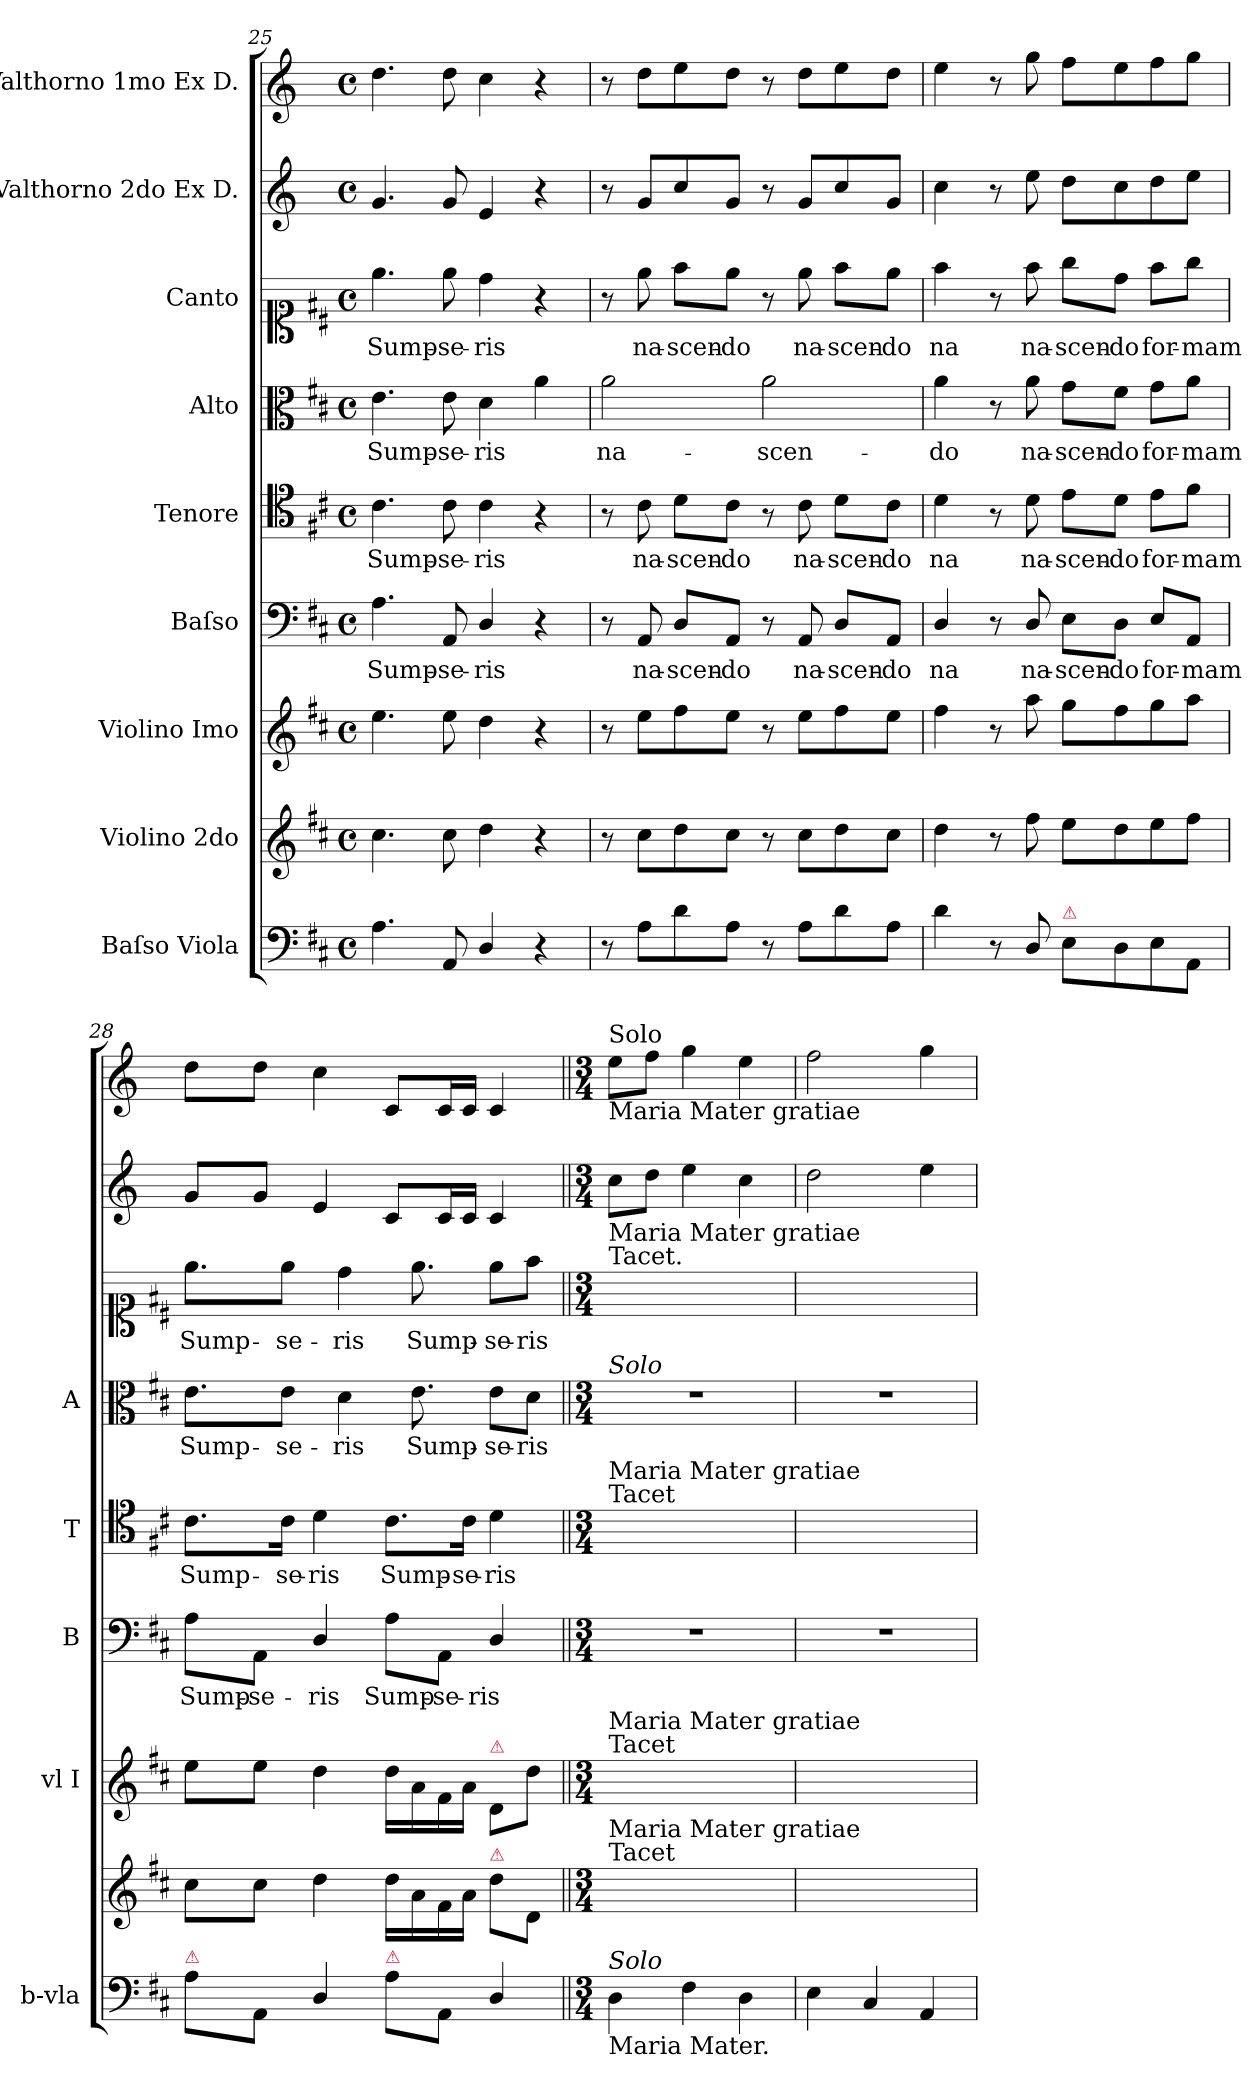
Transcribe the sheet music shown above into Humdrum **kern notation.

**kern	**kern	**kern	**kern	**text	**kern	**text	**kern	**text	**kern	**text	**kern	**kern
*part9	*part8	*part7	*part6	*part6	*part5	*part5	*part4	*part4	*part3	*part3	*part2	*part1
*staff9	*staff8	*staff7	*staff6	*staff6	*staff5	*staff5	*staff4	*staff4	*staff3	*staff3	*staff2	*staff1
*I"Baſso Viola	*I"Violino 2do	*I"Violino Imo	*I"Baſso	*	*I"Tenore	*	*I"Alto	*	*I"Canto	*	*I"Valthorno 2do Ex D.	*I"Valthorno 1mo Ex D.
*I'b-vla	*	*I'vl I	*I'B	*	*I'T	*	*I'A	*	*	*	*	*
*clefF4	*clefG2	*clefG2	*clefF4	*	*clefC4	*	*clefC3	*	*clefC1	*	*clefG2	*clefG2
*	*	*	*	*	*	*	*	*	*	*	*ITrd6c10	*ITrd6c10
*k[f#c#]	*k[f#c#]	*k[f#c#]	*k[f#c#]	*	*k[f#c#]	*	*k[f#c#]	*	*k[f#c#]	*	*k[f#c#]	*k[f#c#]
*D:	*D:	*D:	*D:	*	*D:	*	*D:	*	*D:	*	*D:	*D:
*M4/4	*M4/4	*M4/4	*M4/4	*	*M4/4	*	*M4/4	*	*M4/4	*	*M4/4	*M4/4
*met(c)	*met(c)	*met(c)	*met(c)	*	*met(c)	*	*met(c)	*	*met(c)	*	*met(c)	*met(c)
=25	=25	=25	=25	=25	=25	=25	=25	=25	=25	=25	=25	=25
4.A\	4.cc#\	4.ee\	4.A\	Sump-	4.c#\	Sump-	4.e\	Sump-	4.ee\	Sump-	4.A/	4.e\
8AA/	8cc#\	8ee\	8AA/	-se-	8c#\	-se-	8e\	-se-	8ee\	-se-	8A/	8e\
4D/	4dd\	4dd\	4D/	-ris	4c#\	-ris	4d\	-ris	4dd\	-ris	4F#/	4d\
4r	4r	4r	4r	.	4r	.	4a\	.	4r	.	4r	4r
=26	=26	=26	=26	=26	=26	=26	=26	=26	=26	=26	=26	=26
8r	8r	8r	8r	.	8r	.	2a\	na-	8r	.	8r	8r
8A\L	8cc#\L	8ee\L	8AA/	na-	8c#\	na-	.	.	8ee\	na-	8A/L	8e\L
8d\	8dd\	8ff#\	8D/L	-scen-	8d\L	-scen-	.	.	8ff#\L	-scen-	8d/	8f#\
8A\J	8cc#\J	8ee\J	8AA/J	-do	8c#\J	-do	.	.	8ee\J	-do	8A/J	8e\J
8r	8r	8r	8r	.	8r	.	2a\	-scen-	8r	.	8r	8r
!	!	!	!	!LO:LY:i	!	!LO:LY:i	!	!	!	!	!	!
8A\L	8cc#\L	8ee\L	8AA/	na-	8c#\	na-	.	.	8ee\	na-	8A/L	8e\L
!	!	!	!	!LO:LY:i	!	!LO:LY:i	!	!	!	!	!	!
8d\	8dd\	8ff#\	8D/L	-scen-	8d\L	-scen-	.	.	8ff#\L	-scen-	8d/	8f#\
!	!	!	!	!LO:LY:i	!	!LO:LY:i	!	!	!	!	!	!
8A\J	8cc#\J	8ee\J	8AA/J	-do	8c#\J	-do	.	.	8ee\J	-do	8A/J	8e\J
=27	=27	=27	=27	=27	=27	=27	=27	=27	=27	=27	=27	=27
4d\	4dd\	4ff#\	4D/	-na	4d\	-na	4a\	-do	4ff#\	-na	4d\	4f#\
8r	8r	8r	8r	.	8r	.	8r	.	8r	.	8r	8r
8D/	8ff#\	8aa\	8D/	na-	8d\	na-	8a\	na-	8ff#\	na-	8f#\	8a\
!LO:TX:a:color=crimson:t=⚠	!	!	!	!	!	!	!	!	!	!	!	!
8E\L	8ee\L	8gg\L	8E\L	-scen-	8e\L	-scen-	8g\L	-scen-	8gg\L	-scen-	8e\L	8g\L
8D\	8dd\	8ff#\	8D\J	-do	8d\J	-do	8f#\J	-do	8dd\J	-do	8d\	8f#\
8E\	8ee\	8gg\	8E/L	for-	8e\L	for-	8g\L	for-	8ff#\L	for-	8e\	8g\
8AA\J	8ff#\J	8aa\J	8AA/J	-mam	8f#\J	-mam	8a\J	-mam	8gg\J	-mam	8f#\J	8a\J
=28	=28	=28	=28	=28	=28	=28	=28	=28	=28	=28	=28	=28
!LO:TX:a:color=crimson:t=⚠	!	!	!	!	!	!	!	!	!	!	!	!
8A\L	8cc#\L	8ee\L	8A\L	Sump-	8.c#\L	Sump-	8.e\L	Sump-	8.ee\L	Sump-	8A/L	8e\L
8AA\J	8cc#\J	8ee\J	8AA\J	-se-	.	.	.	.	.	.	8A/J	8e\J
.	.	.	.	.	16c#\Jk	-se-	8e\J	-se-	8ee\J	-se-	.	.
4D/	4dd\	4dd\	4D/	-ris	4d\	-ris	.	.	.	.	4F#/	4d\
.	.	.	.	.	.	.	4d\	-ris	4dd\	-ris	.	.
!LO:TX:a:color=crimson:t=⚠	!	!	!	!	!	!	!	!	!	!	!	!
8A\L	16dd\LL	16dd\LL	8A\L	Sump-	8.c#\L	Sump-	.	.	.	.	8D/L	8D/L
.	16a\	16a\	.	.	.	.	8.e\	Sump-	8.ee\	Sump-	.	.
8AA\J	16f#\	16f#\	8AA\J	-se-	.	.	.	.	.	.	16D/L	16D/L
.	16a\JJ	16a\JJ	.	.	16c#\Jk	-se-	.	.	.	.	16D/JJ	16D/JJ
!	!	!LO:TX:a:color=crimson:t=⚠	!	!	!	!	!	!	!	!	!	!
!	!LO:TX:a:color=crimson:t=⚠	!	!	!	!	!	!	!	!	!	!	!
4D/	8dd\L	8d\L	4D/	-ris	4d\	-ris	8e\L	-se-	8ee\L	-se-	4D/	4D/
.	8d\J	8dd\J	.	.	.	.	8d\J	-ris	8ff#\J	-ris	.	.
=29||	=29||	=29||	=29||	=29||	=29||	=29||	=29||	=29||	=29||	=29||	=29||	=29||
*M3/4	*M3/4	*M3/4	*M3/4	*	*M3/4	*	*M3/4	*	*M3/4	*	*M3/4	*M3/4
!	!	!	!	!	!	!	!	!	!	!	!	!LO:TX:a:t=Solo
!	!	!	!	!	!	!	!	!	!	!	!	!LO:TX:b:t=Maria Mater gratiae
!	!	!	!	!	!	!	!	!	!LO:TX:a:t=Maria Mater gratiae\nTacet.	!	!	!
!	!	!	!	!	!	!	!LO:TX:a:i:t=Solo	!	!	!	!	!
!	!	!	!	!	!LO:TX:a:t=Maria Mater gratiae\nTacet	!	!	!	!	!	!	!
!	!	!LO:TX:a:t=Maria Mater gratiae\nTacet	!	!	!	!	!	!	!	!	!	!
!	!LO:TX:a:t=Maria Mater gratiae\nTacet	!	!	!	!	!	!	!	!	!	!	!
!LO:TX:a:i:t=Solo	!	!	!	!	!	!	!	!	!	!	!	!
!LO:TX:b:t=Maria Mater.	!	!	!	!	!	!	!	!	!	!	!	!
4D\	2.ryy	2.ryy	2.r	.	2.ryy	.	2.r	.	2.ryy	.	8d\L	8f#\L
.	.	.	.	.	.	.	.	.	.	.	8e\J	8g\J
4F#\	.	.	.	.	.	.	.	.	.	.	4f#\	4a\
4D\	.	.	.	.	.	.	.	.	.	.	4d\	4f#\
=30	=30	=30	=30	=30	=30	=30	=30	=30	=30	=30	=30	=30
4E\	2.ryy	2.ryy	2.r	.	2.ryy	.	2.r	.	2.ryy	.	2e\	2g\
4C#/	.	.	.	.	.	.	.	.	.	.	.	.
4AA/	.	.	.	.	.	.	.	.	.	.	4f#\	4a\
=	=	=	=	=	=	=	=	=	=	=	=	=
*-	*-	*-	*-	*-	*-	*-	*-	*-	*-	*-	*-	*-
